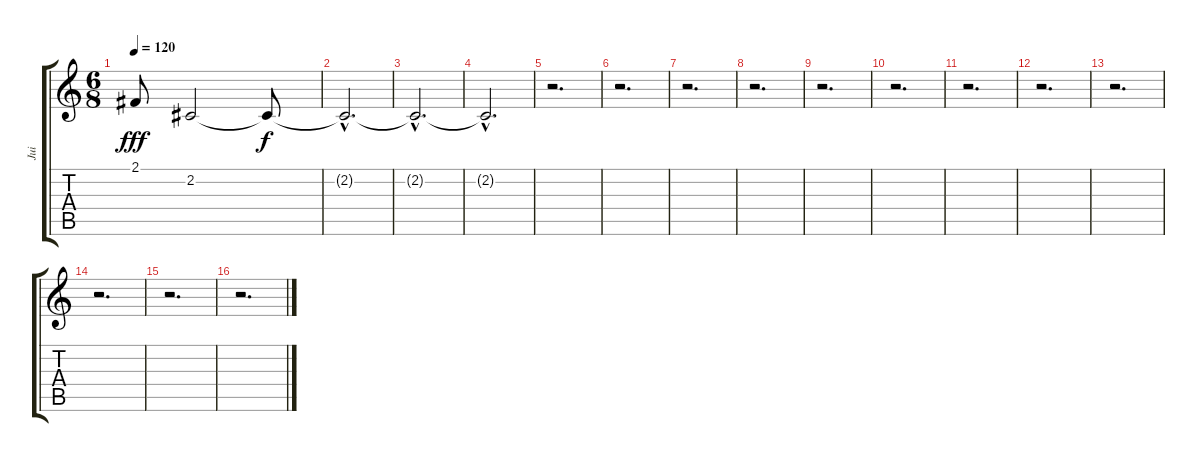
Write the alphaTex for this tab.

\track ("Jui" "Jui") {instrument fx5brightness}
\staff {score tabs}
\tuning (E4 B3 G3 D3 A2 E2) {hide}
\ts (6 8)
\tempo 120
\clef g2
\ks c
2.1.8{dy fff} 2.2.2 2.2{t}.8{dy f} |
2.2{hac t}.2{d} |
2.2{hac t}.2{d} |
2.2{hac t}.2{d} |
r.2{d} |
r.2{d} |
r.2{d} |
r.2{d} |
r.2{d} |
r.2{d} |
r.2{d} |
r.2{d} |
r.2{d} |
r.2{d} |
r.2{d} |
r.2{d}
